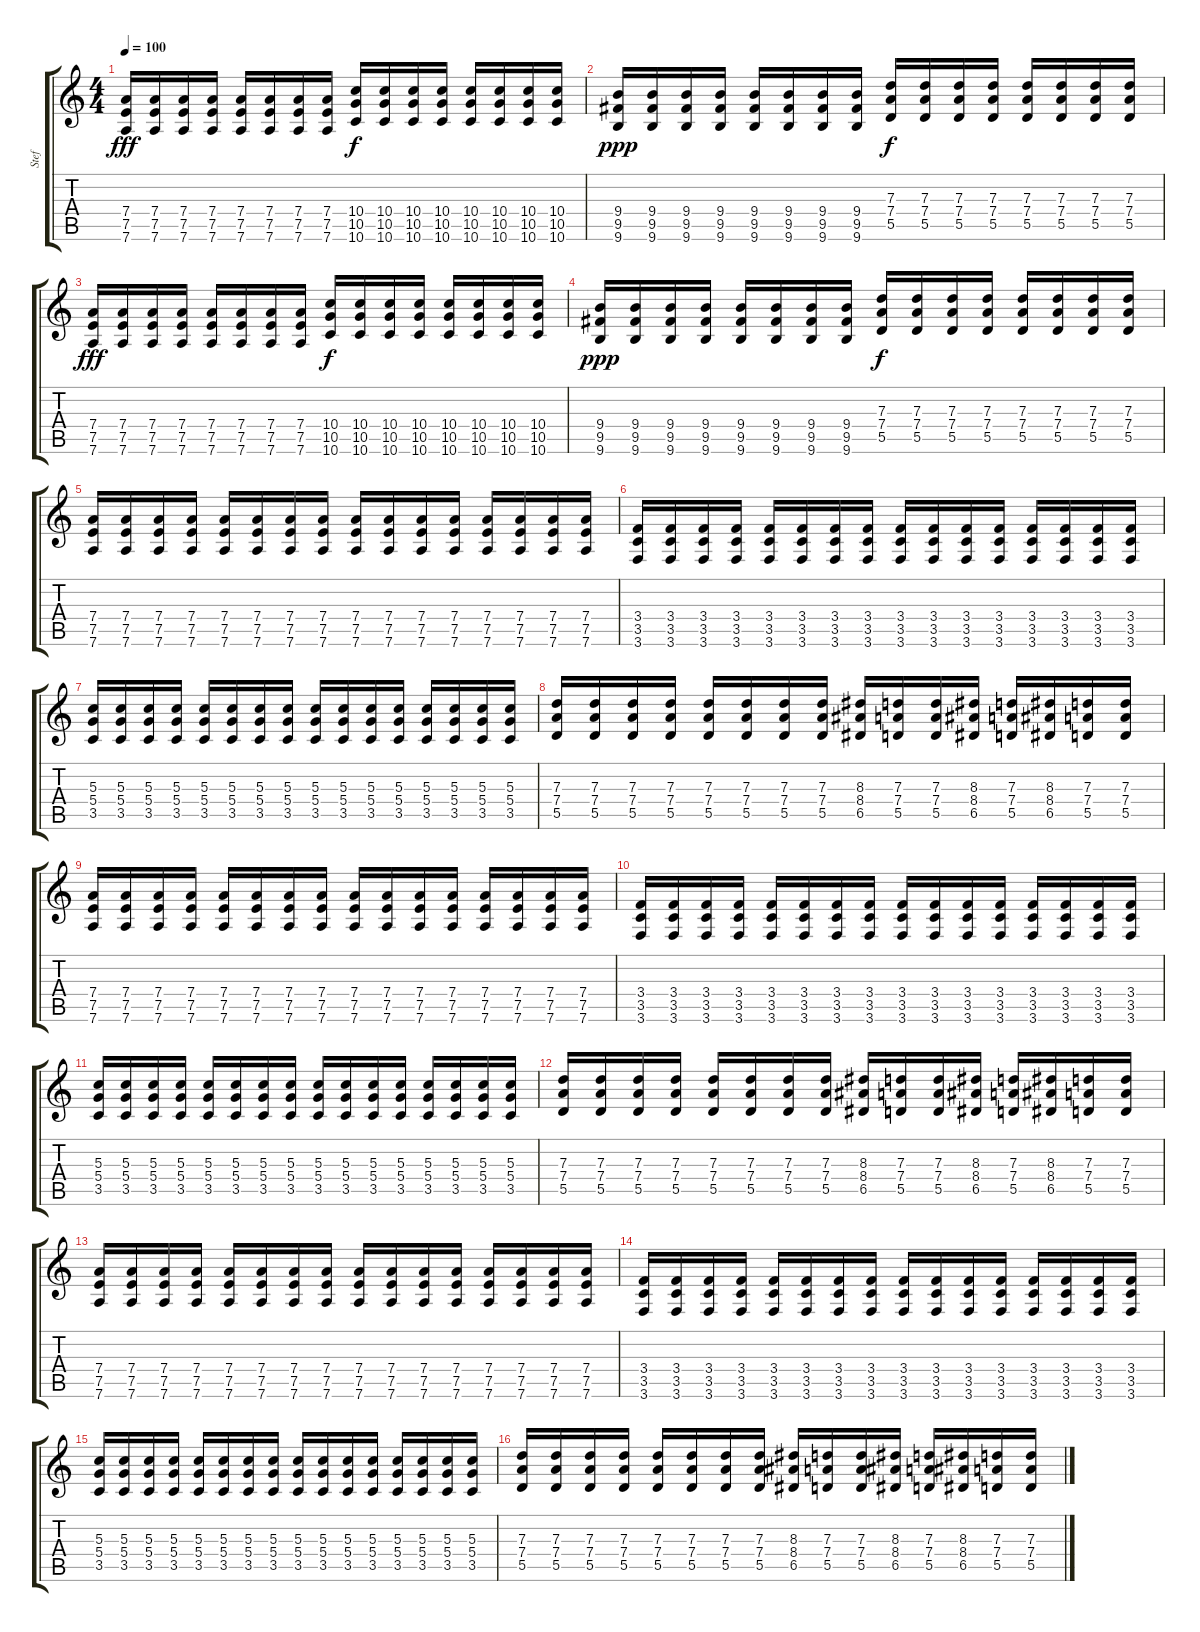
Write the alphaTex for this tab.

\track ("Stef" "Stef") {instrument distortionguitar}
\staff {score tabs}
\tuning (E4 B3 G3 D3 A2 D2) {hide}
\ts (4 4)
\tempo 100
\clef g2
\ks c
(7.4 7.5 7.6).16{dy fff} (7.4 7.5 7.6).16 (7.4 7.5 7.6).16 (7.4 7.5 7.6).16 (7.4 7.5 7.6).16 (7.4 7.5 7.6).16 (7.4 7.5 7.6).16 (7.4 7.5 7.6).16 (10.4 10.5 10.6).16{dy f} (10.4 10.5 10.6).16 (10.4 10.5 10.6).16 (10.4 10.5 10.6).16 (10.4 10.5 10.6).16 (10.4 10.5 10.6).16 (10.4 10.5 10.6).16 (10.4 10.5 10.6).16 |
(9.4 9.5 9.6).16{dy ppp} (9.4 9.5 9.6).16 (9.4 9.5 9.6).16 (9.4 9.5 9.6).16 (9.4 9.5 9.6).16 (9.4 9.5 9.6).16 (9.4 9.5 9.6).16 (9.4 9.5 9.6).16 (7.3 7.4 5.5).16{dy f} (7.3 7.4 5.5).16 (7.3 7.4 5.5).16 (7.3 7.4 5.5).16 (7.3 7.4 5.5).16 (7.3 7.4 5.5).16 (7.3 7.4 5.5).16 (7.3 7.4 5.5).16 |
(7.4 7.5 7.6).16{dy fff} (7.4 7.5 7.6).16 (7.4 7.5 7.6).16 (7.4 7.5 7.6).16 (7.4 7.5 7.6).16 (7.4 7.5 7.6).16 (7.4 7.5 7.6).16 (7.4 7.5 7.6).16 (10.4 10.5 10.6).16{dy f} (10.4 10.5 10.6).16 (10.4 10.5 10.6).16 (10.4 10.5 10.6).16 (10.4 10.5 10.6).16 (10.4 10.5 10.6).16 (10.4 10.5 10.6).16 (10.4 10.5 10.6).16 |
(9.4 9.5 9.6).16{dy ppp} (9.4 9.5 9.6).16 (9.4 9.5 9.6).16 (9.4 9.5 9.6).16 (9.4 9.5 9.6).16 (9.4 9.5 9.6).16 (9.4 9.5 9.6).16 (9.4 9.5 9.6).16 (7.3 7.4 5.5).16{dy f} (7.3 7.4 5.5).16 (7.3 7.4 5.5).16 (7.3 7.4 5.5).16 (7.3 7.4 5.5).16 (7.3 7.4 5.5).16 (7.3 7.4 5.5).16 (7.3 7.4 5.5).16 |
(7.4 7.5 7.6).16 (7.4 7.5 7.6).16 (7.4 7.5 7.6).16 (7.4 7.5 7.6).16 (7.4 7.5 7.6).16 (7.4 7.5 7.6).16 (7.4 7.5 7.6).16 (7.4 7.5 7.6).16 (7.4 7.5 7.6).16 (7.4 7.5 7.6).16 (7.4 7.5 7.6).16 (7.4 7.5 7.6).16 (7.4 7.5 7.6).16 (7.4 7.5 7.6).16 (7.4 7.5 7.6).16 (7.4 7.5 7.6).16 |
(3.4 3.5 3.6).16 (3.4 3.5 3.6).16 (3.4 3.5 3.6).16 (3.4 3.5 3.6).16 (3.4 3.5 3.6).16 (3.4 3.5 3.6).16 (3.4 3.5 3.6).16 (3.4 3.5 3.6).16 (3.4 3.5 3.6).16 (3.4 3.5 3.6).16 (3.4 3.5 3.6).16 (3.4 3.5 3.6).16 (3.4 3.5 3.6).16 (3.4 3.5 3.6).16 (3.4 3.5 3.6).16 (3.4 3.5 3.6).16 |
(5.3 5.4 3.5).16 (5.3 5.4 3.5).16 (5.3 5.4 3.5).16 (5.3 5.4 3.5).16 (5.3 5.4 3.5).16 (5.3 5.4 3.5).16 (5.3 5.4 3.5).16 (5.3 5.4 3.5).16 (5.3 5.4 3.5).16 (5.3 5.4 3.5).16 (5.3 5.4 3.5).16 (5.3 5.4 3.5).16 (5.3 5.4 3.5).16 (5.3 5.4 3.5).16 (5.3 5.4 3.5).16 (5.3 5.4 3.5).16 |
(7.3 7.4 5.5).16 (7.3 7.4 5.5).16 (7.3 7.4 5.5).16 (7.3 7.4 5.5).16 (7.3 7.4 5.5).16 (7.3 7.4 5.5).16 (7.3 7.4 5.5).16 (7.3 7.4 5.5).16 (8.3 8.4 6.5).16 (7.3 7.4 5.5).16 (7.3 7.4 5.5).16 (8.3 8.4 6.5).16 (7.3 7.4 5.5).16 (8.3 8.4 6.5).16 (7.3 7.4 5.5).16 (7.3 7.4 5.5).16 |
(7.4 7.5 7.6).16 (7.4 7.5 7.6).16 (7.4 7.5 7.6).16 (7.4 7.5 7.6).16 (7.4 7.5 7.6).16 (7.4 7.5 7.6).16 (7.4 7.5 7.6).16 (7.4 7.5 7.6).16 (7.4 7.5 7.6).16 (7.4 7.5 7.6).16 (7.4 7.5 7.6).16 (7.4 7.5 7.6).16 (7.4 7.5 7.6).16 (7.4 7.5 7.6).16 (7.4 7.5 7.6).16 (7.4 7.5 7.6).16 |
(3.4 3.5 3.6).16 (3.4 3.5 3.6).16 (3.4 3.5 3.6).16 (3.4 3.5 3.6).16 (3.4 3.5 3.6).16 (3.4 3.5 3.6).16 (3.4 3.5 3.6).16 (3.4 3.5 3.6).16 (3.4 3.5 3.6).16 (3.4 3.5 3.6).16 (3.4 3.5 3.6).16 (3.4 3.5 3.6).16 (3.4 3.5 3.6).16 (3.4 3.5 3.6).16 (3.4 3.5 3.6).16 (3.4 3.5 3.6).16 |
(5.3 5.4 3.5).16 (5.3 5.4 3.5).16 (5.3 5.4 3.5).16 (5.3 5.4 3.5).16 (5.3 5.4 3.5).16 (5.3 5.4 3.5).16 (5.3 5.4 3.5).16 (5.3 5.4 3.5).16 (5.3 5.4 3.5).16 (5.3 5.4 3.5).16 (5.3 5.4 3.5).16 (5.3 5.4 3.5).16 (5.3 5.4 3.5).16 (5.3 5.4 3.5).16 (5.3 5.4 3.5).16 (5.3 5.4 3.5).16 |
(7.3 7.4 5.5).16 (7.3 7.4 5.5).16 (7.3 7.4 5.5).16 (7.3 7.4 5.5).16 (7.3 7.4 5.5).16 (7.3 7.4 5.5).16 (7.3 7.4 5.5).16 (7.3 7.4 5.5).16 (8.3 8.4 6.5).16 (7.3 7.4 5.5).16 (7.3 7.4 5.5).16 (8.3 8.4 6.5).16 (7.3 7.4 5.5).16 (8.3 8.4 6.5).16 (7.3 7.4 5.5).16 (7.3 7.4 5.5).16 |
(7.4 7.5 7.6).16 (7.4 7.5 7.6).16 (7.4 7.5 7.6).16 (7.4 7.5 7.6).16 (7.4 7.5 7.6).16 (7.4 7.5 7.6).16 (7.4 7.5 7.6).16 (7.4 7.5 7.6).16 (7.4 7.5 7.6).16 (7.4 7.5 7.6).16 (7.4 7.5 7.6).16 (7.4 7.5 7.6).16 (7.4 7.5 7.6).16 (7.4 7.5 7.6).16 (7.4 7.5 7.6).16 (7.4 7.5 7.6).16 |
(3.4 3.5 3.6).16 (3.4 3.5 3.6).16 (3.4 3.5 3.6).16 (3.4 3.5 3.6).16 (3.4 3.5 3.6).16 (3.4 3.5 3.6).16 (3.4 3.5 3.6).16 (3.4 3.5 3.6).16 (3.4 3.5 3.6).16 (3.4 3.5 3.6).16 (3.4 3.5 3.6).16 (3.4 3.5 3.6).16 (3.4 3.5 3.6).16 (3.4 3.5 3.6).16 (3.4 3.5 3.6).16 (3.4 3.5 3.6).16 |
(5.3 5.4 3.5).16 (5.3 5.4 3.5).16 (5.3 5.4 3.5).16 (5.3 5.4 3.5).16 (5.3 5.4 3.5).16 (5.3 5.4 3.5).16 (5.3 5.4 3.5).16 (5.3 5.4 3.5).16 (5.3 5.4 3.5).16 (5.3 5.4 3.5).16 (5.3 5.4 3.5).16 (5.3 5.4 3.5).16 (5.3 5.4 3.5).16 (5.3 5.4 3.5).16 (5.3 5.4 3.5).16 (5.3 5.4 3.5).16 |
(7.3 7.4 5.5).16 (7.3 7.4 5.5).16 (7.3 7.4 5.5).16 (7.3 7.4 5.5).16 (7.3 7.4 5.5).16 (7.3 7.4 5.5).16 (7.3 7.4 5.5).16 (7.3 7.4 5.5).16 (8.3 8.4 6.5).16 (7.3 7.4 5.5).16 (7.3 7.4 5.5).16 (8.3 8.4 6.5).16 (7.3 7.4 5.5).16 (8.3 8.4 6.5).16 (7.3 7.4 5.5).16 (7.3 7.4 5.5).16
